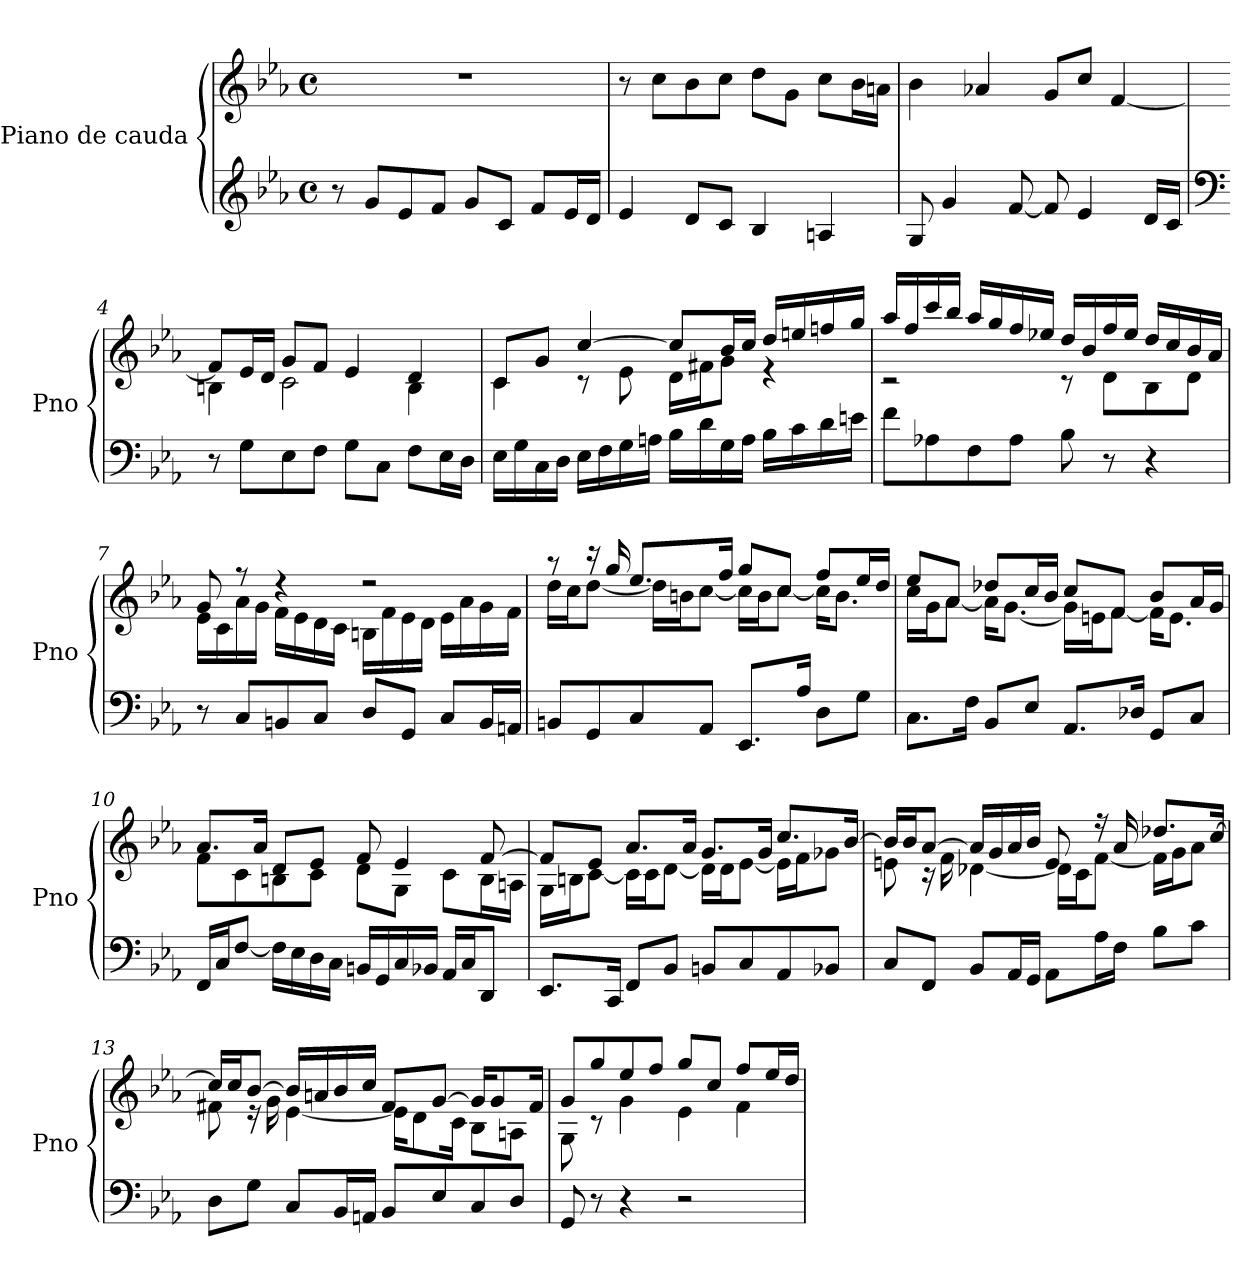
**kern	**kern
*part1	*part1
*staff2	*staff1
*I"Piano de cauda	*
*I'Pno	*
*clefG2	*clefG2
*k[b-e-a-]	*k[b-e-a-]
*E-:	*E-:
*M4/4	*M4/4
*met(c)	*met(c)
*MM87	*MM87
=1	=1
8r	1r
8g/L	.
8e-/	.
8f/J	.
8g/L	.
8c/J	.
8f/L	.
16e-/L	.
16d/JJ	.
=2	=2
4e-/	8r
.	8cc\L
8d/L	8b-\
8c/J	8cc\J
4B-/	8dd\L
.	8g\J
4An/	8cc\L
.	16b-\L
.	16an\JJ
=3	=3
8G/	4b-\
4g/	.
.	4a-X/
[8f/	.
8f/]	8g/L
4e-/	8cc/J
.	[4f/
16d/LL	.
16c/JJ	.
=4	=4
*clefF4	*
*	*^
8r	8f/L]	4Bn\
8G\L	16e-/L	.
.	16d/JJ	.
8E-\	8g/L	2c\
8F\J	8f/J	.
8G\L	4e-/	.
8C\J	.	.
8F\L	4d/	4B\
16E-\L	.	.
16D\JJ	.	.
!!LO:LB:g=z	!!
=5	=5	=5
16E-\LL	8c/L	4c\
16G\	.	.
16C\	8g/J	.
16D\JJ	.	.
16E-\LL	[4cc/	8r
16F\	.	.
16G\	.	8e-\
16An\JJ	.	.
16B-\LL	8cc/L]	16d\LL
16d\	.	16f#X\J
16G\	16b-/L	8g\J
16A\JJ	16cc/JJ	.
16B-\LL	16dd/LL	4r
16c\	16een/	.
16d\	16ffn/	.
16en\JJ	16gg/JJ	.
=6	=6	=6
8f\L	16aa-/LL	2r
.	16ff/	.
8A-X\	16ccc/	.
.	16bb-/JJ	.
8F\	16aa-/LL	.
.	16gg/	.
8A-\J	16ff/	.
.	16ee-X/JJ	.
8B-\	16dd/LL	8r
.	16b-/	.
8r	16ff/	8d\L
.	16ee-/JJ	.
4r	16dd/LL	8B-\
.	16cc/	.
.	16b-/	8d\J
.	16a-/JJ	.
!!LO:LB:g=z	!!
=7	=7	=7
8r	8g/	16e-\LL
.	.	16c\
8C/L	8r	16a-\
.	.	16g\JJ
8BBn/	4r	16f\LL
.	.	16e-\
8C/J	.	16d\
.	.	16c\JJ
8D/L	2r	16Bn\LL
.	.	16f\
8GG/J	.	16e-\
.	.	16d\JJ
8C/L	.	16e-\LL
.	.	16a-\
16BB/L	.	16g\
16AAn/JJ	.	16f\JJ
=8	=8	=8
8BBn/L	8r	16dd\LL
.	.	16cc\J
8GG/	16r	[8dd\J
.	16gg/	.
8C/	8.ee-/L	16dd\LL]
.	.	16bn\J
8AA-/J	.	[8cc\J
.	16ff/Jk	.
8.EE-/L	8gg/L	16cc\LL]
.	.	16b\J
.	8cc/J	[8cc\J
16A-/Jk	.	.
8D\L	8ff/L	16cc\KL]
.	.	8.b\J
8G\J	16ee-/L	.
.	16dd/JJ	.
!!LO:LB:g=z	!!
=9	=9	=9
8.C\L	8ee-/L	16cc\LL
.	.	16g\J
.	8a-/J	[8a-\J
16F\Jk	.	.
8BB-/L	8dd-X/L	16a-\KL]
.	.	[8.g\J
8E-/J	16cc/L	.
.	16b-/JJ	.
8.AA-/L	8cc/L	16g\LL]
.	.	16en\J
.	8f/J	[8f\J
16D-X/Jk	.	.
8GG/L	8b-/L	16f\KL]
.	.	8.e\J
8C/J	16a-/L	.
.	16g/JJ	.
=10	=10	=10
16FF/LL	8.a-/L	8f\L
16C/J	.	.
[8F/J	.	8c\
.	16a-/Jk	.
16F\LL]	8d/L	8Bn\
16E-\	.	.
16D\	8e-/J	8c\J
16C\JJ	.	.
16BBn/LL	8f/	8d\L
16GG/	.	.
16C/	4e-/	8G\J
16BB-X/JJ	.	.
16AA-/LL	.	8c\L
16C/J	.	.
8DD/J	[8f/	16B\L
.	.	16An\JJ
!!LO:LB:g=z	!!
=11	=11	=11
8.EE-/L	8f/L]	16G\LL
.	.	16Bn\J
.	8e-/J	[8c\J
16CC/Jk	.	.
8FF/L	8.a-/L	16c\LL]
.	.	16c\J
8BB-/J	.	[8d\J
.	16a-/Jk	.
8BBn/L	8.g/L	16d\LL]
.	.	16d\J
8C/	.	[8e-\J
.	16g/Jk	.
8AA-/	8.cc/L	16e-\LL]
.	.	16f\J
8BB-X/J	.	8g-X\J
.	[16b-/Jk	.
=12	=12	=12
8C/L	16b-/LL]	8en\
.	16b-/J	.
8FF/J	[8a-/J	16r
.	.	16f\
8BB-/L	16a-/LL]	[4d-X\
.	16g/	.
16AA-/L	16a-/	.
16GG/JJ	16b-/JJ	.
8AA-\L	8e/	16d-\LL]
.	.	16c\J
16A-\L	16r	[8f\J
16F\JJ	16a-/	.
8B-\L	8.dd-X/L	16f\LL]
.	.	16g\J
8c\J	.	8a-\J
.	[16cc/Jk	.
!!LO:PB:g=z	!!
=13	=13	=13
8D\L	16cc/LL]	8f#X\
.	16cc/J	.
8G\J	[8b-/J	16r
.	.	16g\
8C/L	16b-/LL]	[4e-\
.	16an/	.
16BB-/L	16b-/	.
16AAn/JJ	16cc/JJ	.
8BB-/L	8f#/L	16e-\KL]
.	.	8d\
8E-/	[8g/J	.
.	.	16c\Jk
8C/	16g/KL]	8B-\L
.	8g/	.
8D/J	.	8An\J
.	16f#/Jk	.
=14	=14	=14
8GG/	8g/L	8G\
8r	8gg/	8r
4r	8ee-/	4g\
.	8ff/J	.
2r	8gg/L	4e-\
.	8cc/J	.
.	8ff/L	4f\
.	16ee-/L	.
.	16dd/JJ	.
*	*v	*v
=	=
*-	*-
